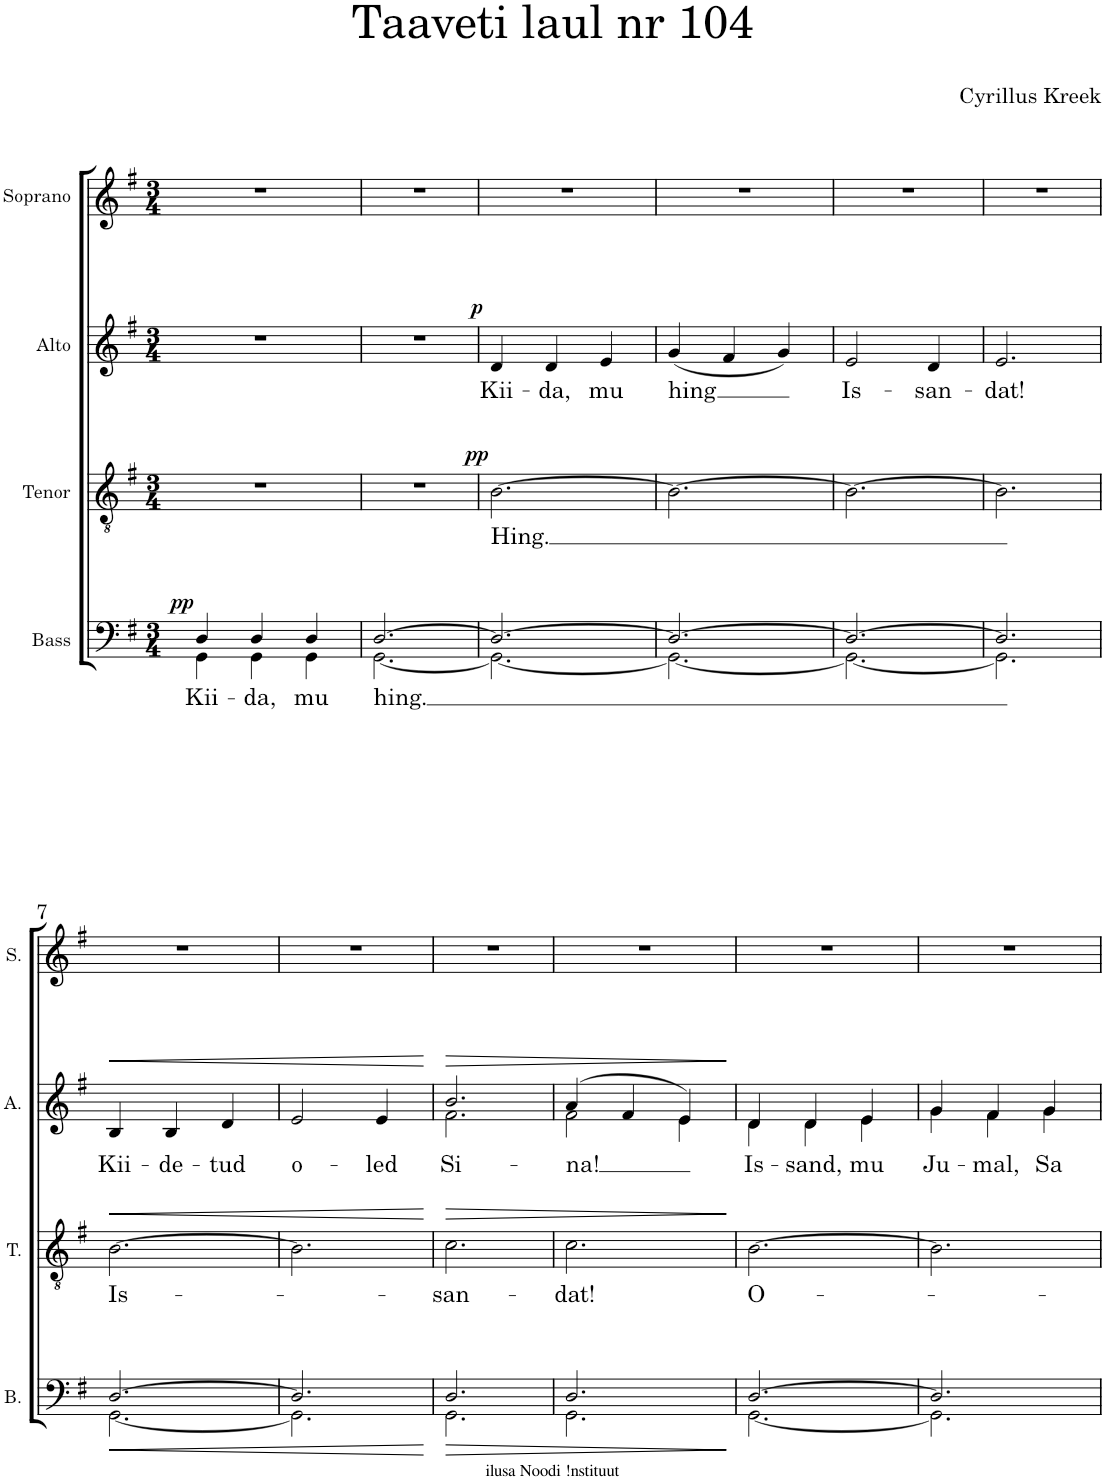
**kern	**text	**dynam	**kern	**text	**dynam	**kern	**text	**dynam	**kern
*part4	*part4	*part4	*part3	*part3	*part3	*part2	*part2	*part2	*part1
*staff4	*staff4	*staff4	*staff3	*staff3	*staff3	*staff2	*staff2	*staff2	*staff1
*I"Bass	*	*	*I"Tenor	*	*	*I"Alto	*	*	*I"Soprano
*I'B.	*	*	*I'T.	*	*	*I'A.	*	*	*I'S.
*clefF4	*	*	*clefGv2	*	*	*clefG2	*	*	*clefG2
*k[f#]	*	*	*k[f#]	*	*	*k[f#]	*	*	*k[f#]
*M3/4	*	*	*M3/4	*	*	*M3/4	*	*	*M3/4
=1	=1	=1	=1	=1	=1	=1	=1	=1	=1
!	!LO:LY:b	!LO:DY:a	!	!	!	!	!	!	!
*^	*	*	*	*	*	*	*	*	*
4D/	4GG\	Kii-	pp	2.r	.	.	2.r	.	.	2.r
!	!	!LO:LY:b	!	!	!	!	!	!	!	!
4D/	4GG\	-da,	.	.	.	.	.	.	.	.
!	!	!LO:LY:b	!	!	!	!	!	!	!	!
4D/	4GG\	mu	.	.	.	.	.	.	.	.
=2	=2	=2	=2	=2	=2	=2	=2	=2	=2	=2
!	!	!LO:LY:b	!	!	!	!	!	!	!	!
[2.D/	[2.GG\	hing.	.	2.r	.	.	2.r	.	.	2.r
=3	=3	=3	=3	=3	=3	=3	=3	=3	=3	=3
!	!	!	!	!	!LO:LY:b	!LO:DY:a	!	!LO:LY:b	!LO:DY:a	!
2.D/_	2.GG\_	.	.	[2.B\	Hing.	pp	4d/	Kii-	p	2.r
!	!	!	!	!	!	!	!	!LO:LY:b	!	!
.	.	.	.	.	.	.	4d/	-da,	.	.
!	!	!	!	!	!	!	!	!LO:LY:b	!	!
.	.	.	.	.	.	.	4e/	mu	.	.
=4	=4	=4	=4	=4	=4	=4	=4	=4	=4	=4
!	!	!	!	!	!	!	!	!LO:LY:b	!	!
2.D/_	2.GG\_	.	.	2.B\_	.	.	(4g/	hing	.	2.r
.	.	.	.	.	.	.	4f#/	.	.	.
.	.	.	.	.	.	.	4g/)	.	.	.
=5	=5	=5	=5	=5	=5	=5	=5	=5	=5	=5
!	!	!	!	!	!	!	!	!LO:LY:b	!	!
2.D/_	2.GG\_	.	.	2.B\_	.	.	2e/	Is-	.	2.r
!	!	!	!	!	!	!	!	!LO:LY:b	!	!
.	.	.	.	.	.	.	4d/	-san-	.	.
=6	=6	=6	=6	=6	=6	=6	=6	=6	=6	=6
!	!	!	!	!	!	!	!	!LO:LY:b	!	!
2.D/]	2.GG\]	.	.	2.B\]	.	.	2.e/	-dat!	.	2.r
!!LO:LB:g=z
=7	=7	=7	=7	=7	=7	=7	=7	=7	=7	=7
!	!	!	!LO:HP:b	!	!LO:LY:b	!LO:HP:b	!	!LO:LY:b	!LO:HP:b	!
[2.D/	[2.GG\	.	<	[2.B\	Is-	<	4B/	Kii-	<	2.r
!	!	!	!	!	!	!	!	!LO:LY:b	!	!
.	.	.	.	.	.	.	4B/	-de-	.	.
!	!	!	!	!	!	!	!	!LO:LY:b	!	!
.	.	.	.	.	.	.	4d/	-tud	.	.
=8	=8	=8	=8	=8	=8	=8	=8	=8	=8	=8
!	!	!	!	!	!	!	!	!LO:LY:b	!	!
2.D/]	2.GG\]	.	.	2.B\]	.	.	2e/	o-	.	2.r
!	!	!	!	!	!	!	!	!LO:LY:b	!	!
.	.	.	.	.	.	.	4e/	-led	.	.
*v	*v	*	*	*	*	*	*	*	*	*
.	.	[	.	.	[	.	.	[	.
=9	=9	=9	=9	=9	=9	=9	=9	=9	=9
!	!	!LO:HP:b	!	!LO:LY:b	!LO:HP:b	!	!LO:LY:b	!LO:HP:b	!
*^	*	*	*	*	*	*^	*	*	*
2.D/	2.GG\	.	>	2.c\	-san-	>	2.b/	2.f#\	Si-	>	2.r
=10	=10	=10	=10	=10	=10	=10	=10	=10	=10	=10	=10
!	!	!	!	!	!LO:LY:b	!	!	!	!LO:LY:b	!	!
2.D/	2.GG\	.	.	2.c\	-dat!	.	(4a/	2f#\	-na!	.	2.r
.	.	.	.	.	.	.	4f#/	.	.	.	.
.	.	.	.	.	.	.	4e/)	4e\	.	.	.
*v	*v	*	*	*	*	*	*v	*v	*	*	*
.	.	]	.	.	]	.	.	]	.
=11	=11	=11	=11	=11	=11	=11	=11	=11	=11
*^	*	*	*	*	*	*	*	*	*
!	!	!	!	!	!LO:LY:b	!	!	!LO:LY:b	!	!
*	*	*	*	*	*	*	*^	*	*	*
[2.D/	[2.GG\	.	.	[2.B\	O-	.	4d/	4d\	Is-	.	2.r
!	!	!	!	!	!	!	!	!	!LO:LY:b	!	!
.	.	.	.	.	.	.	4d/	4d\	-sand,	.	.
!	!	!	!	!	!	!	!	!	!LO:LY:b	!	!
.	.	.	.	.	.	.	4e/	4e\	mu	.	.
=12	=12	=12	=12	=12	=12	=12	=12	=12	=12	=12	=12
!	!	!	!	!	!	!	!	!	!LO:LY:b	!	!
2.D/]	2.GG\]	.	.	2.B\]	.	.	4g/	4g\	Ju-	.	2.r
!	!	!	!	!	!	!	!	!	!LO:LY:b	!	!
.	.	.	.	.	.	.	4f#/	4f#\	-mal,	.	.
!	!	!	!	!	!	!	!	!	!LO:LY:b	!	!
.	.	.	.	.	.	.	4g/	4g\	Sa	.	.
*v	*v	*	*	*	*	*	*v	*v	*	*	*
=	=	=	=	=	=	=	=	=	=
*-	*-	*-	*-	*-	*-	*-	*-	*-	*-
